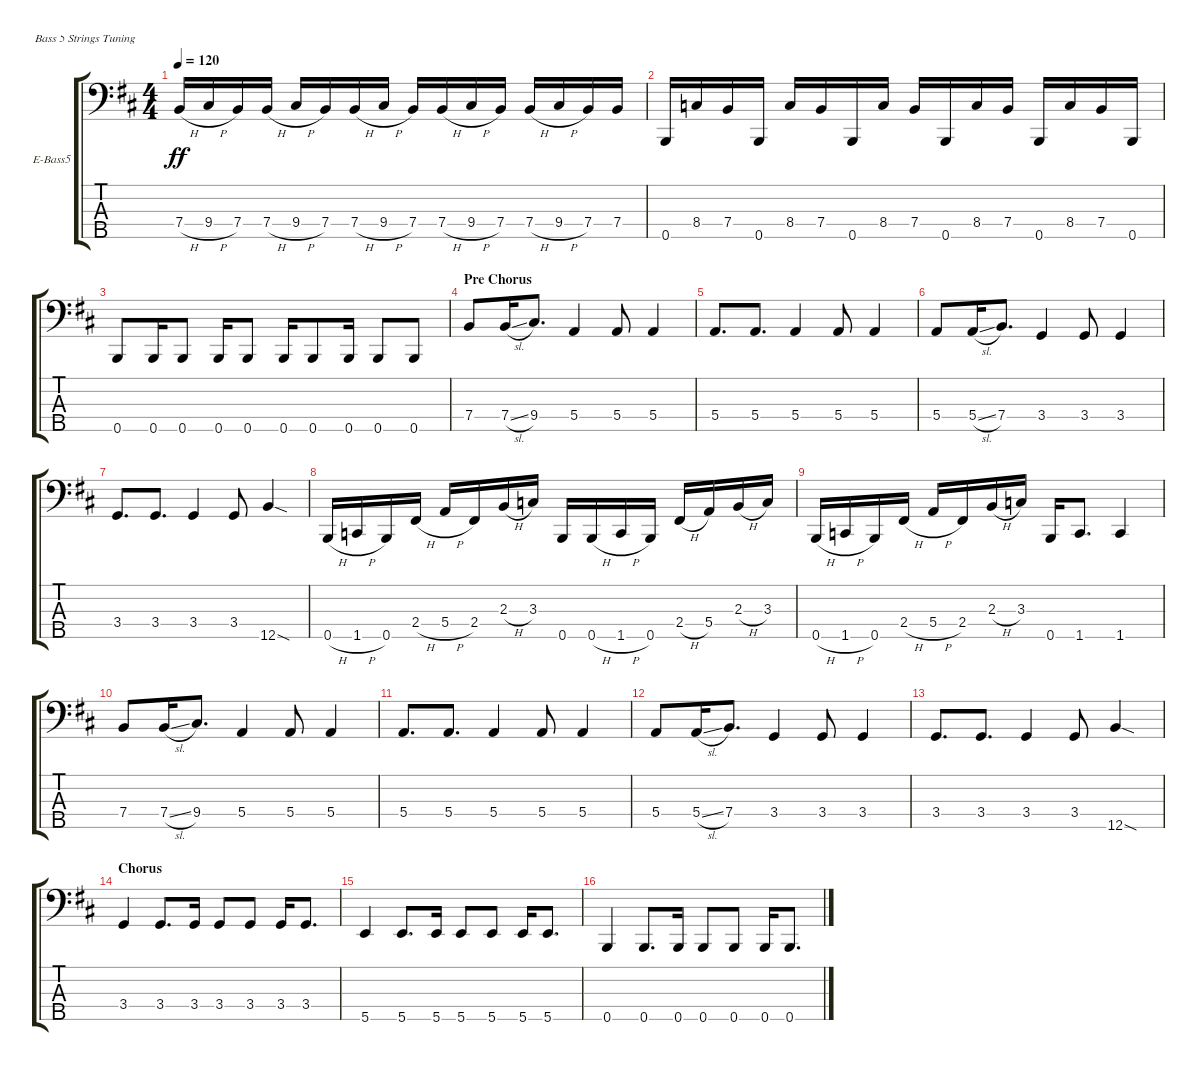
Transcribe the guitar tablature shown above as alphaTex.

\defaultSystemsLayout 4
\bracketExtendMode groupsimilarinstruments
\firstSystemTrackNameOrientation horizontal
\otherSystemsTrackNameOrientation horizontal
\track ("Wolf" "E-Bass5") {instrument electricbassfinger}
\staff {score tabs}
\tuning (G2 D2 A1 E1 B0)
\ts (4 4)
\tempo 120
\clef f4
\ks bminor
7.4{h}.16{dy ff} 9.4{h}.16 7.4.16 7.4{h}.16 9.4{h}.16 7.4.16 7.4{h}.16 9.4{h}.16 7.4.16 7.4{h}.16 9.4{h}.16 7.4.16 7.4{h}.16 9.4{h}.16 7.4.16 7.4.16 |
0.5.16 8.4.16 7.4.16 0.5.16 8.4.16 7.4.16 0.5.16 8.4.16 7.4.16 0.5.16 8.4.16 7.4.16 0.5.16 8.4.16 7.4.16 0.5.16 |
0.5.8 0.5.16 0.5.8 0.5.16 0.5.8 0.5.16 0.5.8 0.5.16 0.5.8 0.5.8 |
\section ("" "Pre Chorus")
7.4.8 7.4{sl}.16 9.4.8{d} 5.4.4 5.4.8 5.4.4 |
5.4.8{d} 5.4.8{d} 5.4.4 5.4.8 5.4.4 |
5.4.8 5.4{sl}.16 7.4.8{d} 3.4.4 3.4.8 3.4.4 |
3.4.8{d} 3.4.8{d} 3.4.4 3.4.8 12.5{sod}.4 |
0.5{h}.16 1.5{h}.16 0.5.16 2.4{h}.16 5.4{h}.16 2.4.16 2.3{h}.16 3.3.16 0.5.16 0.5{h}.16 1.5{h}.16 0.5.16 2.4{h}.16 5.4.16 2.3{h}.16 3.3.16 |
0.5{h}.16 1.5{h}.16 0.5.16 2.4{h}.16 5.4{h}.16 2.4.16 2.3{h}.16 3.3.16 0.5.16 1.5.8{d} 1.5.4 |
7.4.8 7.4{sl}.16 9.4.8{d} 5.4.4 5.4.8 5.4.4 |
5.4.8{d} 5.4.8{d} 5.4.4 5.4.8 5.4.4 |
5.4.8 5.4{sl}.16 7.4.8{d} 3.4.4 3.4.8 3.4.4 |
3.4.8{d} 3.4.8{d} 3.4.4 3.4.8 12.5{sod}.4 |
\section ("" "Chorus")
3.4.4 3.4.8{d} 3.4.16 3.4.8 3.4.8 3.4.16 3.4.8{d} |
5.5.4 5.5.8{d} 5.5.16 5.5.8 5.5.8 5.5.16 5.5.8{d} |
0.5.4 0.5.8{d} 0.5.16 0.5.8 0.5.8 0.5.16 0.5.8{d}
